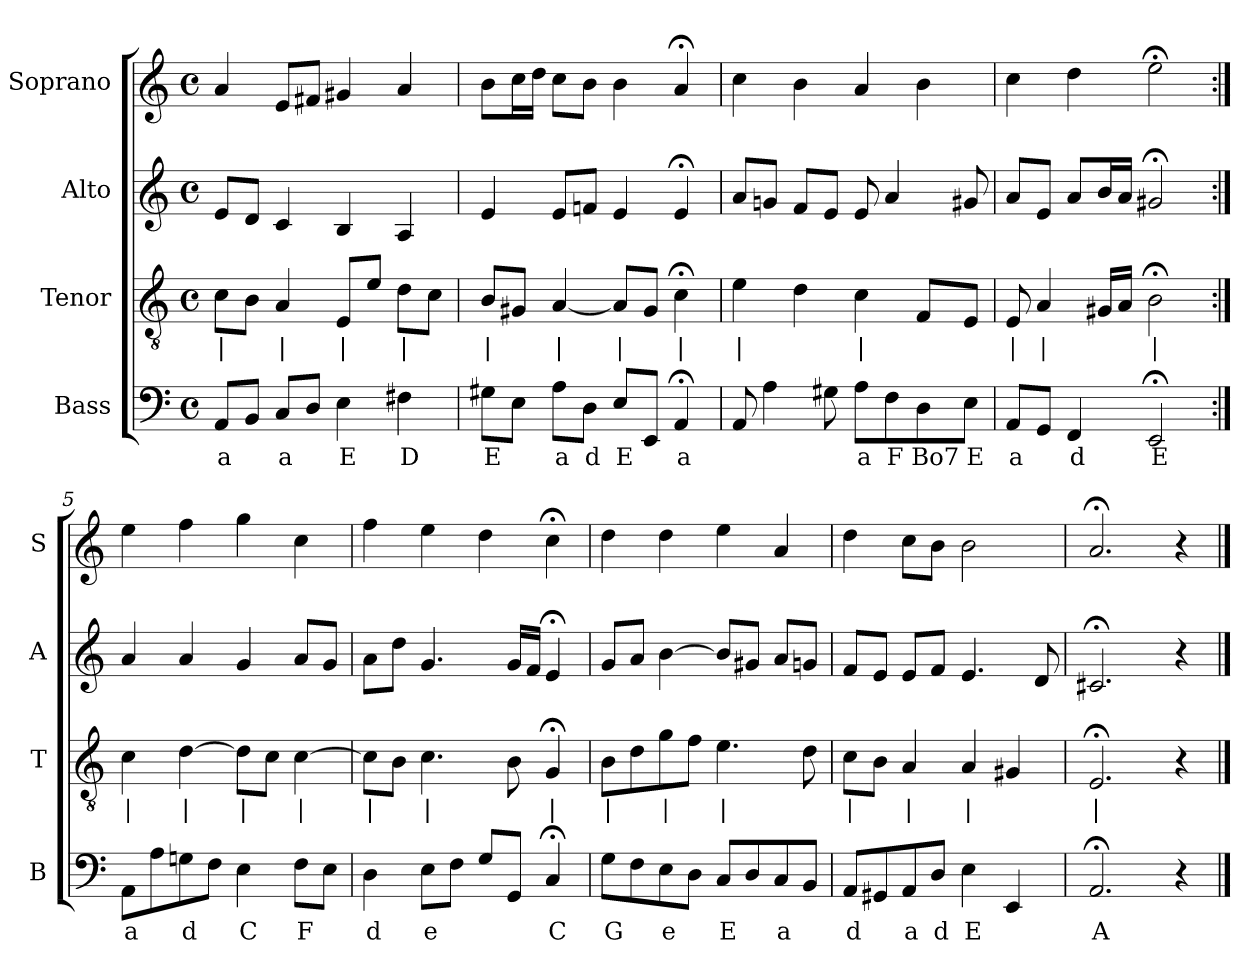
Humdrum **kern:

**kern	**text	**kern	**text	**kern	**kern
*part4	*part4	*part3	*part3	*part2	*part1
*staff4	*staff4	*staff3	*staff3	*staff2	*staff1
*I"Bass	*	*I"Tenor	*	*I"Alto	*I"Soprano
*I'B	*	*I'T	*	*I'A	*I'S
*clefF4	*	*clefGv2	*	*clefG2	*clefG2
*k[]	*	*k[]	*	*k[]	*k[]
*a:	*	*a:	*	*a:	*a:
*M4/4	*	*M4/4	*	*M4/4	*M4/4
*met(c)	*	*met(c)	*	*met(c)	*met(c)
*MM100	*	*MM100	*	*MM100	*MM100
=1	=1	=1	=1	=1	=1
8AAL	a	8cL	|	8eL	4a
8BBJ	.	8BJ	.	8dJ	.
8CL	a	4A	|	4c	8eL
8DJ	.	.	.	.	8f#XJ
4E	E	8EL	|	4B	4g#X
.	.	8eJ	.	.	.
4F#X	D	8dL	|	4A	4a
.	.	8cJ	.	.	.
=2	=2	=2	=2	=2	=2
8G#XL	E	8BL	|	4e	8bL
8EJ	.	8G#XJ	.	.	16ccL
.	.	.	.	.	16ddJJ
8AL	a	[4A	|	8eL	8ccL
8DJ	d	.	.	8fnJ	8bJ
8EL	E	8AL]	|	4e	4b
8EEJ	.	8G#J	.	.	.
4AA;<	a	4c;<	|	4e;<	4a;<
=3	=3	=3	=3	=3	=3
8AA	.	4e	|	8aL	4cc
4A	.	.	.	8gnJ	.
.	.	4d	.	8fL	4b
8G#X	.	.	.	8eJ	.
8AL	a	4c	|	8e	4a
8F	F	.	.	4a	.
8D	Bo7	8FL	.	.	4b
8EJ	E	8EJ	.	8g#X	.
=4	=4	=4	=4	=4	=4
8AAL	a	8E	|	8aL	4cc
8GGJ	.	4A	|	8eJ	.
4FF	d	.	.	8aL	4dd
.	.	16G#XLL	.	16bL	.
.	.	16AJJ	.	16aJJ	.
2EE;<	E	2B;<	|	2g#X;<	2ee;<
=5:|!	=5:|!	=5:|!	=5:|!	=5:|!	=5:|!
8AAL	a	4c	|	4a	4ee
8A	.	.	.	.	.
8Gn	d	[4d	|	4a	4ff
8FJ	.	.	.	.	.
4E	C	8dL]	|	4g	4gg
.	.	8cJ	.	.	.
8FL	F	[4c	|	8aL	4cc
8EJ	.	.	.	8gJ	.
=6	=6	=6	=6	=6	=6
4D	d	8cL]	|	8aL	4ff
.	.	8BJ	.	8ddJ	.
8EL	e	4.c	|	4.g	4ee
8FJ	.	.	.	.	.
8GL	.	.	.	.	4dd
8GGJ	.	8B	.	16gLL	.
.	.	.	.	16fJJ	.
4C;<	C	4G;<	|	4e;<	4cc;<
=7	=7	=7	=7	=7	=7
8GL	G	8BL	|	8gL	4dd
8F	.	8d	.	8aJ	.
8E	e	8g	|	[4b	4dd
8DJ	.	8fJ	.	.	.
8CL	E	4.e	|	8bL]	4ee
8D	.	.	.	8g#XJ	.
8C	a	.	.	8aL	4a
8BBJ	.	8d	.	8gnJ	.
=8	=8	=8	=8	=8	=8
8AAL	d	8cL	|	8fL	4dd
8GG#X	.	8BJ	.	8eJ	.
8AA	a	4A	|	8eL	8ccL
8DJ	d	.	.	8fJ	8bJ
4E	E	4A	|	4.e	2b
4EE	.	4G#X	.	.	.
.	.	.	.	8d	.
=9	=9	=9	=9	=9	=9
2.AA;<	A	2.E;<	|	2.c#X;<	2.a;<
4r	.	4r	.	4r	4r
==	==	==	==	==	==
*-	*-	*-	*-	*-	*-
